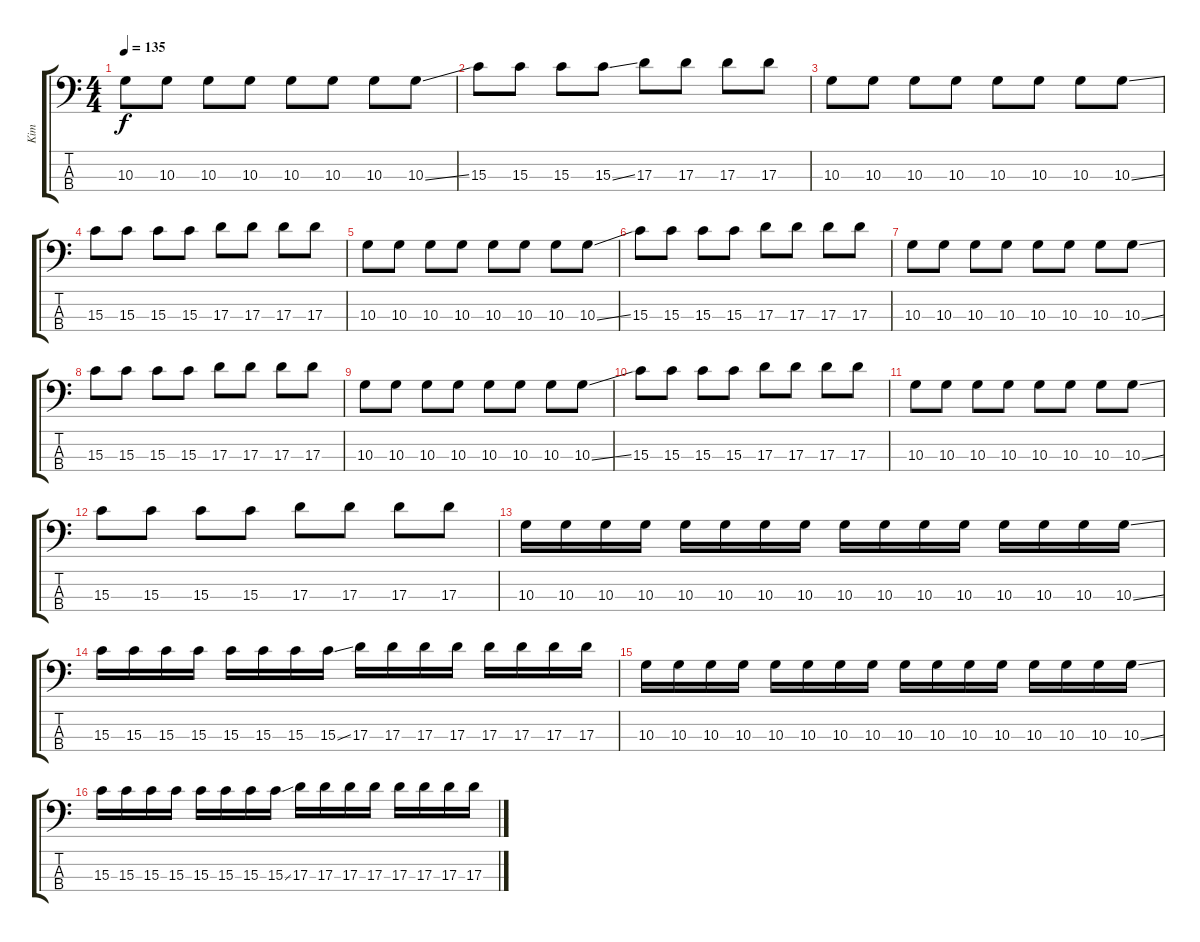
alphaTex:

\track ("Kim" "Kim") {instrument electricbasspick}
\staff {score tabs}
\tuning (G2 D2 A1 E1) {hide}
\ts (4 4)
\tempo 135
\clef f4
\ks c
10.3.8{dy f} 10.3.8 10.3.8 10.3.8 10.3.8 10.3.8 10.3.8 10.3{ss}.8 |
15.3.8 15.3.8 15.3.8 15.3{ss}.8 17.3.8 17.3.8 17.3.8 17.3.8 |
10.3.8 10.3.8 10.3.8 10.3.8 10.3.8 10.3.8 10.3.8 10.3{ss}.8 |
15.3.8 15.3.8 15.3.8 15.3.8 17.3.8 17.3.8 17.3.8 17.3.8 |
10.3.8 10.3.8 10.3.8 10.3.8 10.3.8 10.3.8 10.3.8 10.3{ss}.8 |
15.3.8 15.3.8 15.3.8 15.3.8 17.3.8 17.3.8 17.3.8 17.3.8 |
10.3.8 10.3.8 10.3.8 10.3.8 10.3.8 10.3.8 10.3.8 10.3{ss}.8 |
15.3.8 15.3.8 15.3.8 15.3.8 17.3.8 17.3.8 17.3.8 17.3.8 |
10.3.8 10.3.8 10.3.8 10.3.8 10.3.8 10.3.8 10.3.8 10.3{ss}.8 |
15.3.8 15.3.8 15.3.8 15.3.8 17.3.8 17.3.8 17.3.8 17.3.8 |
10.3.8 10.3.8 10.3.8 10.3.8 10.3.8 10.3.8 10.3.8 10.3{ss}.8 |
15.3.8 15.3.8 15.3.8 15.3.8 17.3.8 17.3.8 17.3.8 17.3.8 |
10.3.16 10.3.16 10.3.16 10.3.16 10.3.16 10.3.16 10.3.16 10.3.16 10.3.16 10.3.16 10.3.16 10.3.16 10.3.16 10.3.16 10.3.16 10.3{ss}.16 |
15.3.16 15.3.16 15.3.16 15.3.16 15.3.16 15.3.16 15.3.16 15.3{ss}.16 17.3.16 17.3.16 17.3.16 17.3.16 17.3.16 17.3.16 17.3.16 17.3.16 |
10.3.16 10.3.16 10.3.16 10.3.16 10.3.16 10.3.16 10.3.16 10.3.16 10.3.16 10.3.16 10.3.16 10.3.16 10.3.16 10.3.16 10.3.16 10.3{ss}.16 |
15.3.16 15.3.16 15.3.16 15.3.16 15.3.16 15.3.16 15.3.16 15.3{ss}.16 17.3.16 17.3.16 17.3.16 17.3.16 17.3.16 17.3.16 17.3.16 17.3.16
